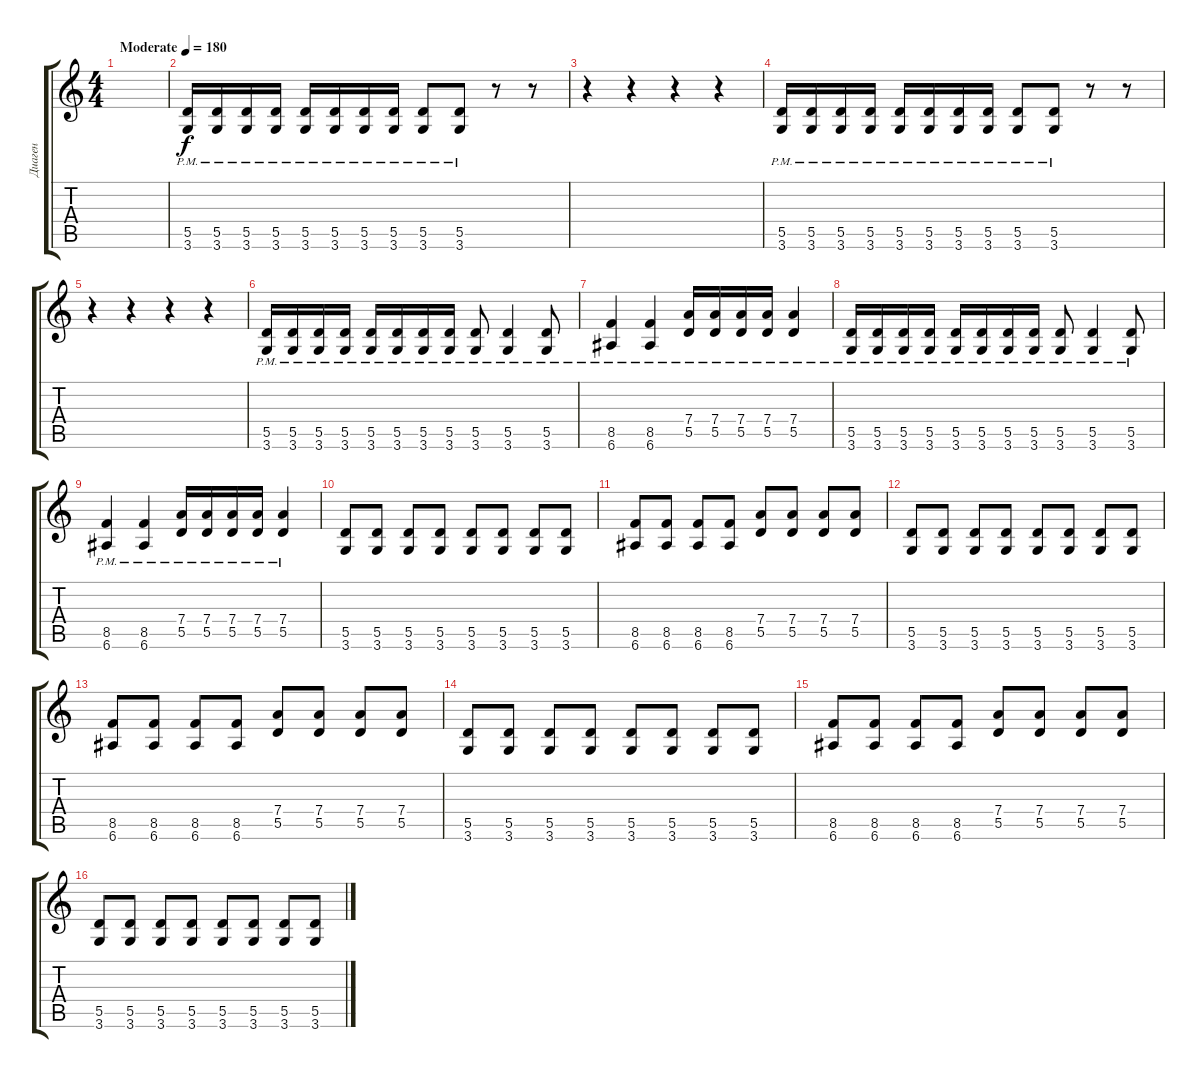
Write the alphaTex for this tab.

\track ("Диаген" "Диаген") {instrument overdrivenguitar}
\staff {score tabs}
\tuning (E4 B3 G3 D3 A2 E2) {hide}
\ts (4 4)
\tempo (180 "Moderate")
\clef g2
\ks c
|
(5.5{pm} 3.6{pm}).16 (5.5{pm} 3.6{pm}).16 (5.5{pm} 3.6{pm}).16 (5.5{pm} 3.6{pm}).16 (5.5{pm} 3.6{pm}).16 (5.5{pm} 3.6{pm}).16 (5.5{pm} 3.6{pm}).16 (5.5{pm} 3.6{pm}).16 (5.5{pm} 3.6{pm}).8 (5.5{pm} 3.6{pm}).8 r.8 r.8 |
r.4 r.4 r.4 r.4 |
(5.5{pm} 3.6{pm}).16 (5.5{pm} 3.6{pm}).16 (5.5{pm} 3.6{pm}).16 (5.5{pm} 3.6{pm}).16 (5.5{pm} 3.6{pm}).16 (5.5{pm} 3.6{pm}).16 (5.5{pm} 3.6{pm}).16 (5.5{pm} 3.6{pm}).16 (5.5{pm} 3.6{pm}).8 (5.5{pm} 3.6{pm}).8 r.8 r.8 |
r.4 r.4 r.4 r.4 |
(5.5{pm} 3.6{pm}).16 (5.5{pm} 3.6{pm}).16 (5.5{pm} 3.6{pm}).16 (5.5{pm} 3.6{pm}).16 (5.5{pm} 3.6{pm}).16 (5.5{pm} 3.6{pm}).16 (5.5{pm} 3.6{pm}).16 (5.5{pm} 3.6{pm}).16 (5.5{pm} 3.6{pm}).8 (5.5{pm} 3.6{pm}).4 (5.5{pm} 3.6{pm}).8 |
(8.5{pm} 6.6{pm}).4 (8.5{pm} 6.6{pm}).4 (7.4{pm} 5.5{pm}).16 (7.4{pm} 5.5{pm}).16 (7.4{pm} 5.5{pm}).16 (7.4{pm} 5.5{pm}).16 (7.4{pm} 5.5{pm}).4 |
(5.5{pm} 3.6{pm}).16 (5.5{pm} 3.6{pm}).16 (5.5{pm} 3.6{pm}).16 (5.5{pm} 3.6{pm}).16 (5.5{pm} 3.6{pm}).16 (5.5{pm} 3.6{pm}).16 (5.5{pm} 3.6{pm}).16 (5.5{pm} 3.6{pm}).16 (5.5{pm} 3.6{pm}).8 (5.5{pm} 3.6{pm}).4 (5.5{pm} 3.6{pm}).8 |
(8.5{pm} 6.6{pm}).4 (8.5{pm} 6.6{pm}).4 (7.4{pm} 5.5{pm}).16 (7.4{pm} 5.5{pm}).16 (7.4{pm} 5.5{pm}).16 (7.4{pm} 5.5{pm}).16 (7.4{pm} 5.5{pm}).4 |
(5.5 3.6).8 (5.5 3.6).8 (5.5 3.6).8 (5.5 3.6).8 (5.5 3.6).8 (5.5 3.6).8 (5.5 3.6).8 (5.5 3.6).8 |
(8.5 6.6).8 (8.5 6.6).8 (8.5 6.6).8 (8.5 6.6).8 (7.4 5.5).8 (7.4 5.5).8 (7.4 5.5).8 (7.4 5.5).8 |
(5.5 3.6).8 (5.5 3.6).8 (5.5 3.6).8 (5.5 3.6).8 (5.5 3.6).8 (5.5 3.6).8 (5.5 3.6).8 (5.5 3.6).8 |
(8.5 6.6).8 (8.5 6.6).8 (8.5 6.6).8 (8.5 6.6).8 (7.4 5.5).8 (7.4 5.5).8 (7.4 5.5).8 (7.4 5.5).8 |
(5.5 3.6).8 (5.5 3.6).8 (5.5 3.6).8 (5.5 3.6).8 (5.5 3.6).8 (5.5 3.6).8 (5.5 3.6).8 (5.5 3.6).8 |
(8.5 6.6).8 (8.5 6.6).8 (8.5 6.6).8 (8.5 6.6).8 (7.4 5.5).8 (7.4 5.5).8 (7.4 5.5).8 (7.4 5.5).8 |
(5.5 3.6).8 (5.5 3.6).8 (5.5 3.6).8 (5.5 3.6).8 (5.5 3.6).8 (5.5 3.6).8 (5.5 3.6).8 (5.5 3.6).8
